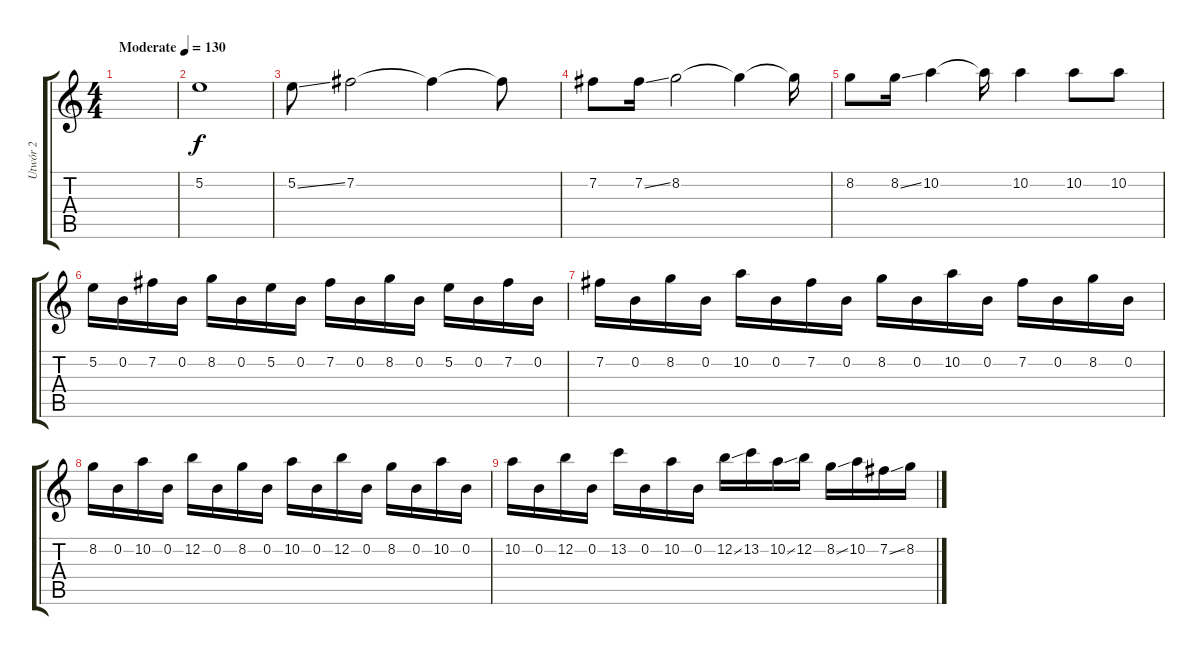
\track ("Utwór 2" "Utwór 2") {instrument distortionguitar}
\staff {score tabs}
\tuning (E4 B3 G3 D3 A2 E2) {hide}
\ts (4 4)
\tempo (130 "Moderate")
\clef g2
\ks c
|
5.2.1 |
5.2{ss}.8 7.2.2 7.2{t}.4 7.2{t}.8 |
7.2.8 7.2{ss}.16 8.2.2 8.2{t}.4 8.2{t}.16 |
8.2.8 8.2{ss}.16 10.2.4 10.2{t}.16 10.2.4 10.2.8 10.2.8 |
5.2.16 0.2.16 7.2.16 0.2.16 8.2.16 0.2.16 5.2.16 0.2.16 7.2.16 0.2.16 8.2.16 0.2.16 5.2.16 0.2.16 7.2.16 0.2.16 |
7.2.16 0.2.16 8.2.16 0.2.16 10.2.16 0.2.16 7.2.16 0.2.16 8.2.16 0.2.16 10.2.16 0.2.16 7.2.16 0.2.16 8.2.16 0.2.16 |
8.2.16 0.2.16 10.2.16 0.2.16 12.2.16 0.2.16 8.2.16 0.2.16 10.2.16 0.2.16 12.2.16 0.2.16 8.2.16 0.2.16 10.2.16 0.2.16 |
10.2.16 0.2.16 12.2.16 0.2.16 13.2.16 0.2.16 10.2.16 0.2.16 12.2{ss}.16 13.2.16 10.2{ss}.16 12.2.16 8.2{ss}.16 10.2.16 7.2{ss}.16 8.2.16
